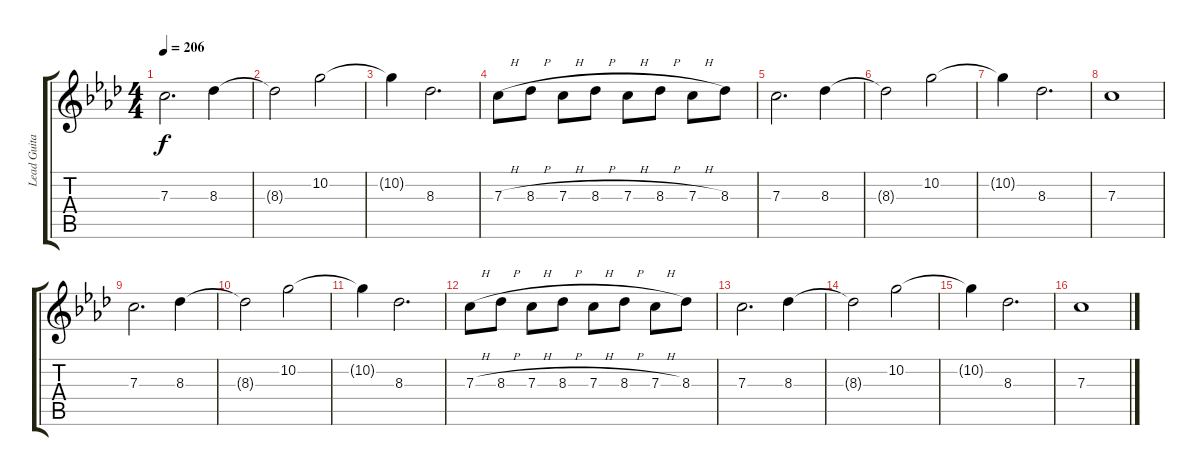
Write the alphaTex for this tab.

\track ("Lead Guitar" "Lead Guita") {instrument distortionguitar}
\staff {score tabs}
\tuning (D4 A3 F3 C3 G2 C2) {hide}
\ts (4 4)
\tempo 206
\clef g2
\ks fminor
7.3.2{d dy f} 8.3.4 |
8.3{t}.2 10.2.2 |
10.2{t}.4 8.3.2{d} |
7.3{h}.8 8.3{h}.8 7.3{h}.8 8.3{h}.8 7.3{h}.8 8.3{h}.8 7.3{h}.8 8.3.8 |
7.3.2{d} 8.3.4 |
8.3{t}.2 10.2.2 |
10.2{t}.4 8.3.2{d} |
7.3.1 |
7.3.2{d} 8.3.4 |
8.3{t}.2 10.2.2 |
10.2{t}.4 8.3.2{d} |
7.3{h}.8 8.3{h}.8 7.3{h}.8 8.3{h}.8 7.3{h}.8 8.3{h}.8 7.3{h}.8 8.3.8 |
7.3.2{d} 8.3.4 |
8.3{t}.2 10.2.2 |
10.2{t}.4 8.3.2{d} |
7.3.1
